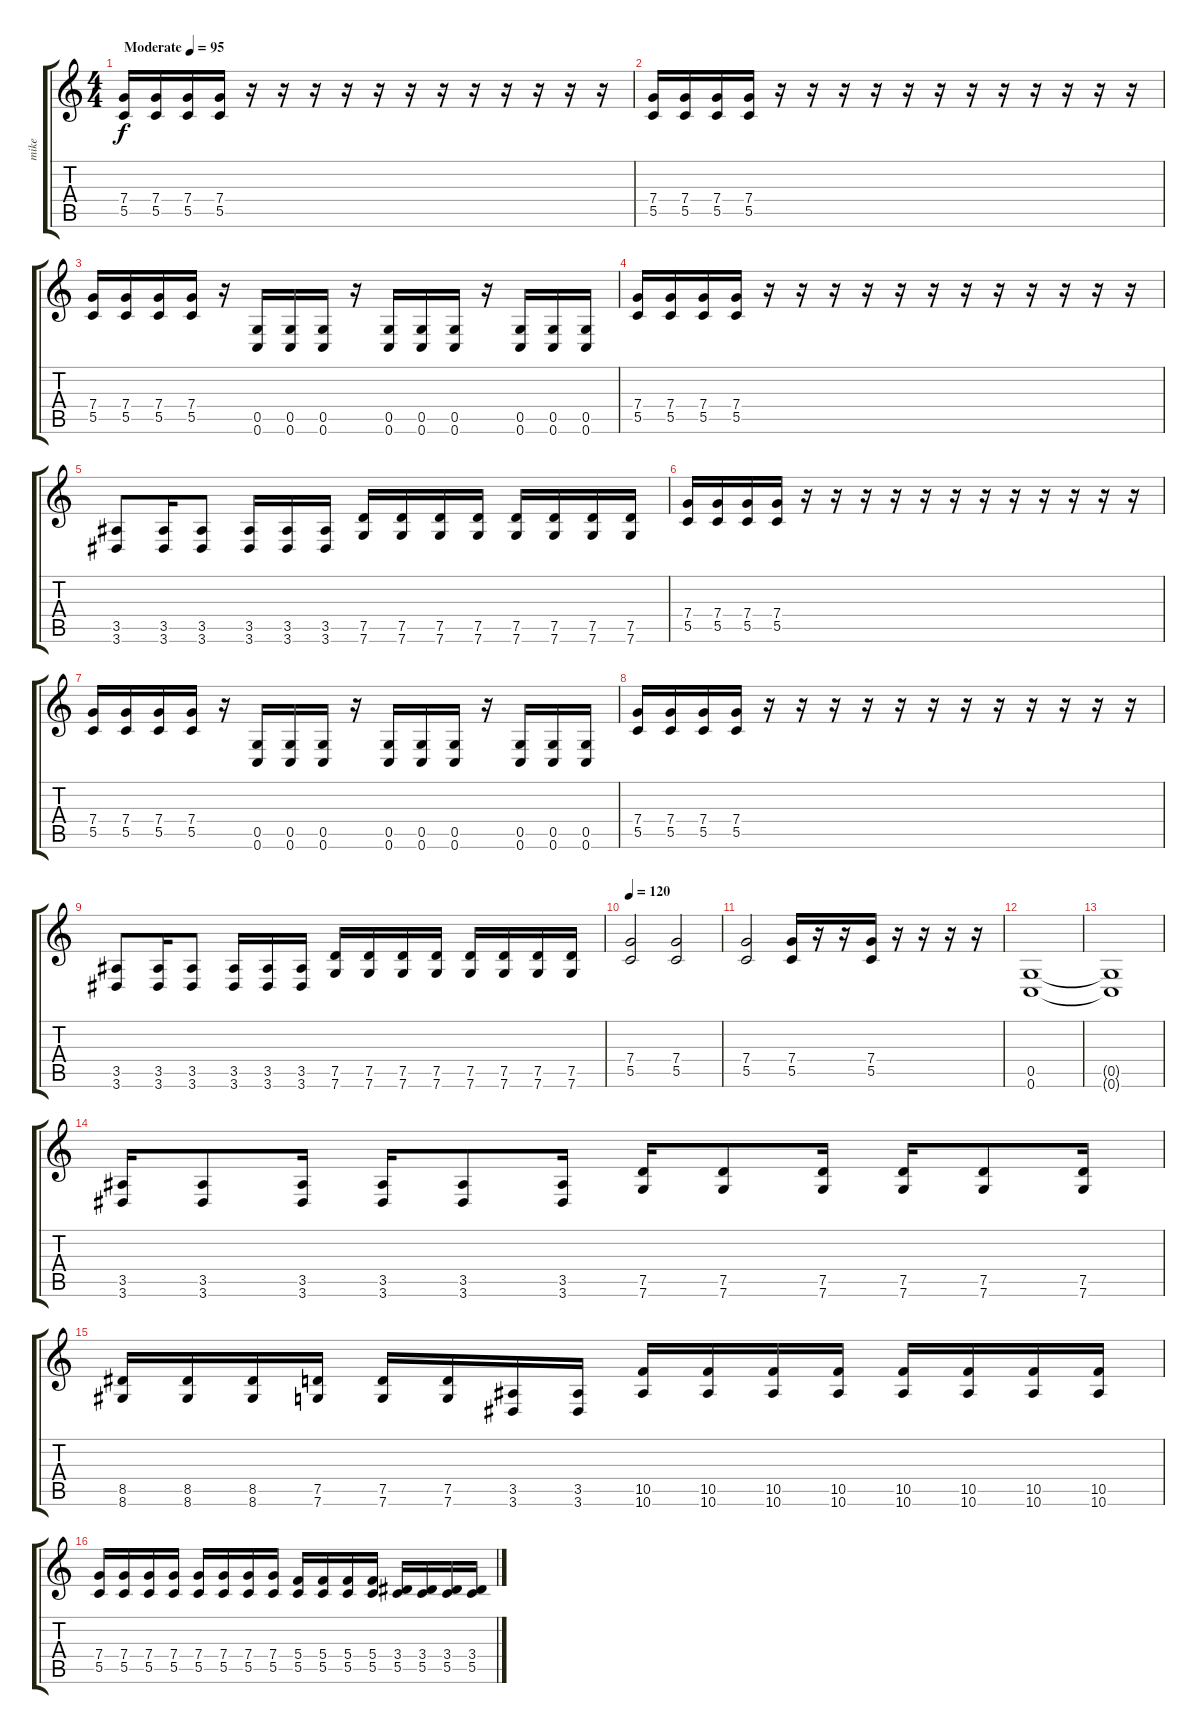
\track ("mike" "mike") {instrument distortionguitar}
\staff {score tabs}
\tuning (D4 A3 F3 C3 G2 C2) {hide}
\ts (4 4)
\tempo (95 "Moderate")
\clef g2
\ks c
(7.4 5.5).16{dy f instrument distortionguitar} (7.4 5.5).16 (7.4 5.5).16 (7.4 5.5).16 r.16 r.16 r.16 r.16 r.16 r.16 r.16 r.16 r.16 r.16 r.16 r.16 |
(7.4 5.5).16 (7.4 5.5).16 (7.4 5.5).16 (7.4 5.5).16 r.16 r.16 r.16 r.16 r.16 r.16 r.16 r.16 r.16 r.16 r.16 r.16 |
(7.4 5.5).16 (7.4 5.5).16 (7.4 5.5).16 (7.4 5.5).16 r.16 (0.5 0.6).16 (0.5 0.6).16 (0.5 0.6).16 r.16 (0.5 0.6).16 (0.5 0.6).16 (0.5 0.6).16 r.16 (0.5 0.6).16 (0.5 0.6).16 (0.5 0.6).16 |
(7.4 5.5).16 (7.4 5.5).16 (7.4 5.5).16 (7.4 5.5).16 r.16 r.16 r.16 r.16 r.16 r.16 r.16 r.16 r.16 r.16 r.16 r.16 |
(3.5 3.6).8 (3.5 3.6).16 (3.5 3.6).8 (3.5 3.6).16 (3.5 3.6).16 (3.5 3.6).16 (7.5 7.6).16 (7.5 7.6).16 (7.5 7.6).16 (7.5 7.6).16 (7.5 7.6).16 (7.5 7.6).16 (7.5 7.6).16 (7.5 7.6).16 |
(7.4 5.5).16 (7.4 5.5).16 (7.4 5.5).16 (7.4 5.5).16 r.16 r.16 r.16 r.16 r.16 r.16 r.16 r.16 r.16 r.16 r.16 r.16 |
(7.4 5.5).16 (7.4 5.5).16 (7.4 5.5).16 (7.4 5.5).16 r.16 (0.5 0.6).16 (0.5 0.6).16 (0.5 0.6).16 r.16 (0.5 0.6).16 (0.5 0.6).16 (0.5 0.6).16 r.16 (0.5 0.6).16 (0.5 0.6).16 (0.5 0.6).16 |
(7.4 5.5).16 (7.4 5.5).16 (7.4 5.5).16 (7.4 5.5).16 r.16 r.16 r.16 r.16 r.16 r.16 r.16 r.16 r.16 r.16 r.16 r.16 |
(3.5 3.6).8 (3.5 3.6).16 (3.5 3.6).8 (3.5 3.6).16 (3.5 3.6).16 (3.5 3.6).16 (7.5 7.6).16 (7.5 7.6).16 (7.5 7.6).16 (7.5 7.6).16 (7.5 7.6).16 (7.5 7.6).16 (7.5 7.6).16 (7.5 7.6).16 |
\tempo 120
(7.4 5.5).2 (7.4 5.5).2 |
(7.4 5.5).2 (7.4 5.5).16 r.16 r.16 (7.4 5.5).16 r.16 r.16 r.16 r.16 |
(0.5 0.6).1 |
(0.5{t} 0.6{t}).1 |
(3.5 3.6).16 (3.5 3.6).8 (3.5 3.6).16 (3.5 3.6).16 (3.5 3.6).8 (3.5 3.6).16 (7.5 7.6).16 (7.5 7.6).8 (7.5 7.6).16 (7.5 7.6).16 (7.5 7.6).8 (7.5 7.6).16 |
(8.5 8.6).16 (8.5 8.6).16 (8.5 8.6).16 (7.5 7.6).16 (7.5 7.6).16 (7.5 7.6).16 (3.5 3.6).16 (3.5 3.6).16 (10.5 10.6).16 (10.5 10.6).16 (10.5 10.6).16 (10.5 10.6).16 (10.5 10.6).16 (10.5 10.6).16 (10.5 10.6).16 (10.5 10.6).16 |
(7.4 5.5).16 (7.4 5.5).16 (7.4 5.5).16 (7.4 5.5).16 (7.4 5.5).16 (7.4 5.5).16 (7.4 5.5).16 (7.4 5.5).16 (5.4 5.5).16 (5.4 5.5).16 (5.4 5.5).16 (5.4 5.5).16 (3.4 5.5).16 (3.4 5.5).16 (3.4 5.5).16 (3.4 5.5).16
